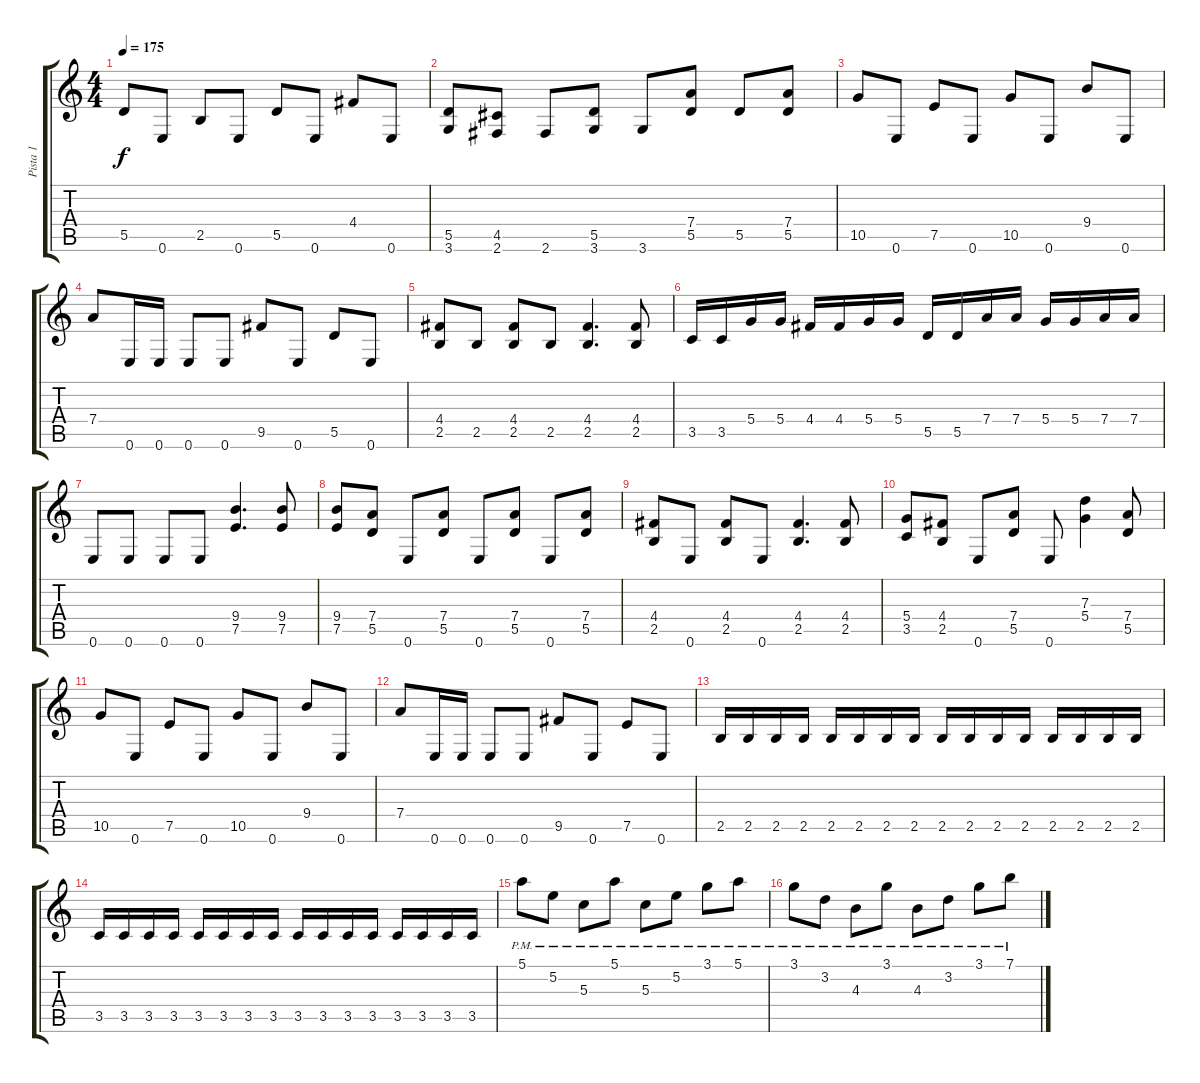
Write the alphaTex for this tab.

\track ("Pista 1" "Pista 1") {instrument distortionguitar}
\staff {score tabs}
\tuning (E4 B3 G3 D3 A2 E2) {hide}
\ts (4 4)
\tempo 175
\clef g2
\ks c
5.5.8{dy f} 0.6.8 2.5.8 0.6.8 5.5.8 0.6.8 4.4.8 0.6.8 |
(5.5 3.6).8 (4.5 2.6).8 2.6.8 (5.5 3.6).8 3.6.8 (7.4 5.5).8 5.5.8 (7.4 5.5).8 |
10.5.8 0.6.8 7.5.8 0.6.8 10.5.8 0.6.8 9.4.8 0.6.8 |
7.4.8 0.6.16 0.6.16 0.6.8 0.6.8 9.5.8 0.6.8 5.5.8 0.6.8 |
(4.4 2.5).8 2.5.8 (4.4 2.5).8 2.5.8 (4.4 2.5).4{d} (4.4 2.5).8 |
3.5.16 3.5.16 5.4.16 5.4.16 4.4.16 4.4.16 5.4.16 5.4.16 5.5.16 5.5.16 7.4.16 7.4.16 5.4.16 5.4.16 7.4.16 7.4.16 |
0.6.8 0.6.8 0.6.8 0.6.8 (9.4 7.5).4{d} (9.4 7.5).8 |
(9.4 7.5).8 (7.4 5.5).8 0.6.8 (7.4 5.5).8 0.6.8 (7.4 5.5).8 0.6.8 (7.4 5.5).8 |
(4.4 2.5).8 0.6.8 (4.4 2.5).8 0.6.8 (4.4 2.5).4{d} (4.4 2.5).8 |
(5.4 3.5).8 (4.4 2.5).8 0.6.8 (7.4 5.5).8 0.6.8 (7.3 5.4).4 (7.4 5.5).8 |
10.5.8 0.6.8 7.5.8 0.6.8 10.5.8 0.6.8 9.4.8 0.6.8 |
7.4.8 0.6.16 0.6.16 0.6.8 0.6.8 9.5.8 0.6.8 7.5.8 0.6.8 |
2.5.16 2.5.16 2.5.16 2.5.16 2.5.16 2.5.16 2.5.16 2.5.16 2.5.16 2.5.16 2.5.16 2.5.16 2.5.16 2.5.16 2.5.16 2.5.16 |
3.5.16 3.5.16 3.5.16 3.5.16 3.5.16 3.5.16 3.5.16 3.5.16 3.5.16 3.5.16 3.5.16 3.5.16 3.5.16 3.5.16 3.5.16 3.5.16 |
5.1{pm}.8 5.2{pm}.8 5.3{pm}.8 5.1{pm}.8 5.3{pm}.8 5.2{pm}.8 3.1{pm}.8 5.1{pm}.8 |
3.1{pm}.8 3.2{pm}.8 4.3{pm}.8 3.1{pm}.8 4.3{pm}.8 3.2{pm}.8 3.1{pm}.8 7.1{pm}.8
